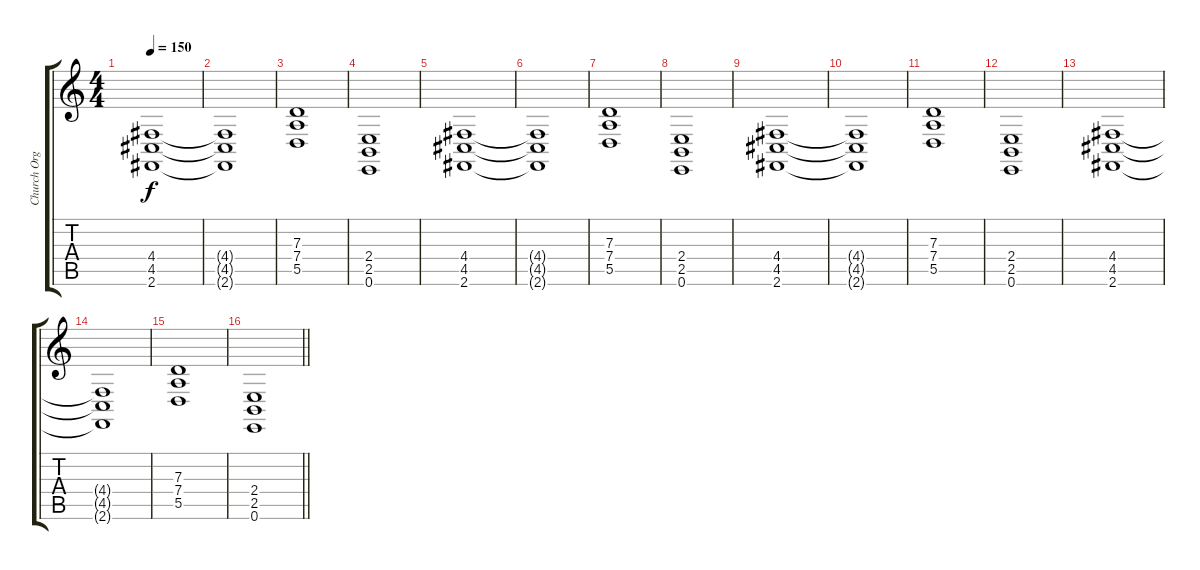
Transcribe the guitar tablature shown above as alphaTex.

\track ("Church Organ" "Church Org") {instrument churchorgan}
\staff {score tabs}
\tuning (E4 B3 G3 D3 A2 E2) {hide}
\ts (4 4)
\tempo 150
\clef g2
\ks c
(4.4 4.5 2.6).1{dy f} |
(4.4{t} 4.5{t} 2.6{t}).1 |
(7.3 7.4 5.5).1 |
(2.4 2.5 0.6).1 |
(4.4 4.5 2.6).1 |
(4.4{t} 4.5{t} 2.6{t}).1 |
(7.3 7.4 5.5).1 |
(2.4 2.5 0.6).1 |
(4.4 4.5 2.6).1 |
(4.4{t} 4.5{t} 2.6{t}).1 |
(7.3 7.4 5.5).1 |
(2.4 2.5 0.6).1 |
(4.4 4.5 2.6).1 |
(4.4{t} 4.5{t} 2.6{t}).1 |
(7.3 7.4 5.5).1 |
\barLineRight lightlight
(2.4 2.5 0.6).1
